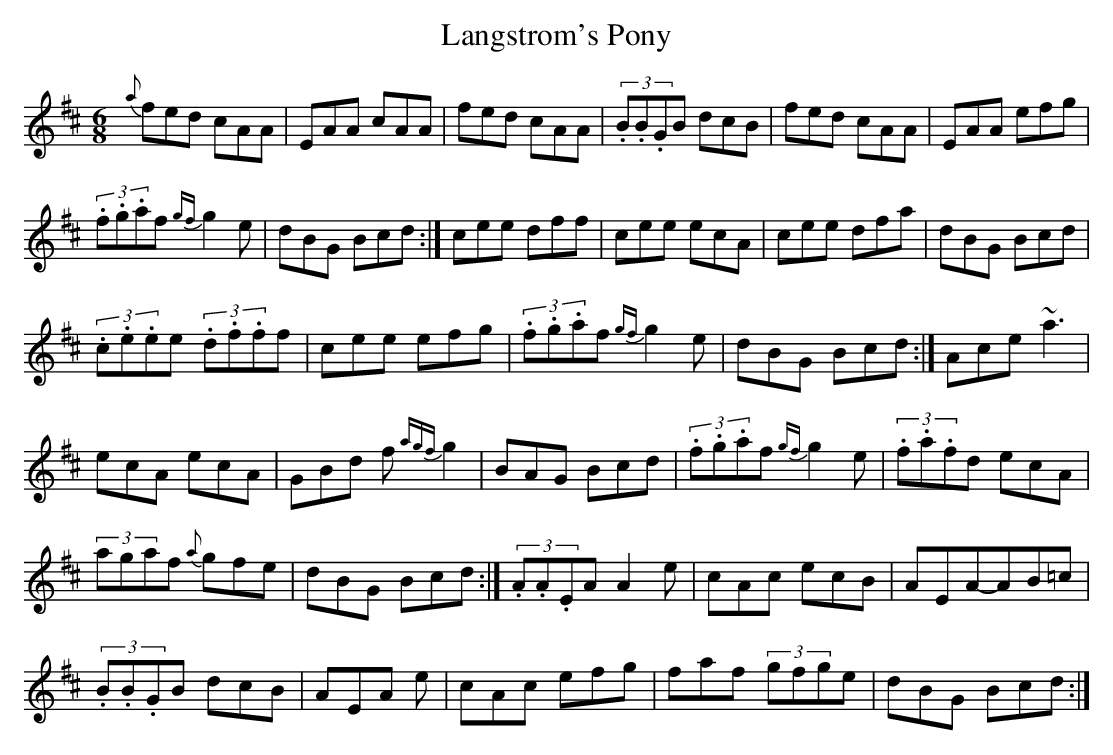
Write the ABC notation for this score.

X:1
T:Langstrom's Pony
M:6/8
L:1/8
K:D
{a}fed cAA | EAA cAA | fed cAA | (3.B.B.GB dcB | fed cAA | EAA efg |
(3.f.g.af {gf}g2e | dBG Bcd :| cee dff | cee ecA | cee dfa | dBG Bcd |
(3.c.e.ee (3.d.f.ff | cee efg | (3.f.g.af {gf}g2e | dBG Bcd :| Ace ~a3 |
ecA ecA |  GBd f{agf}g2 | BAG Bcd | (3.f.g.af {gf}g2e | (3.f.a.fd ecA |
(3agaf {a}gfe | dBG Bcd :| (3.A.A.EA A2e | cAc ecB | AEA-AB=c |
(3.B.B.GB dcB | AEA +A2E2+e | cAc efg | faf (3gfge | dBG Bcd :|
